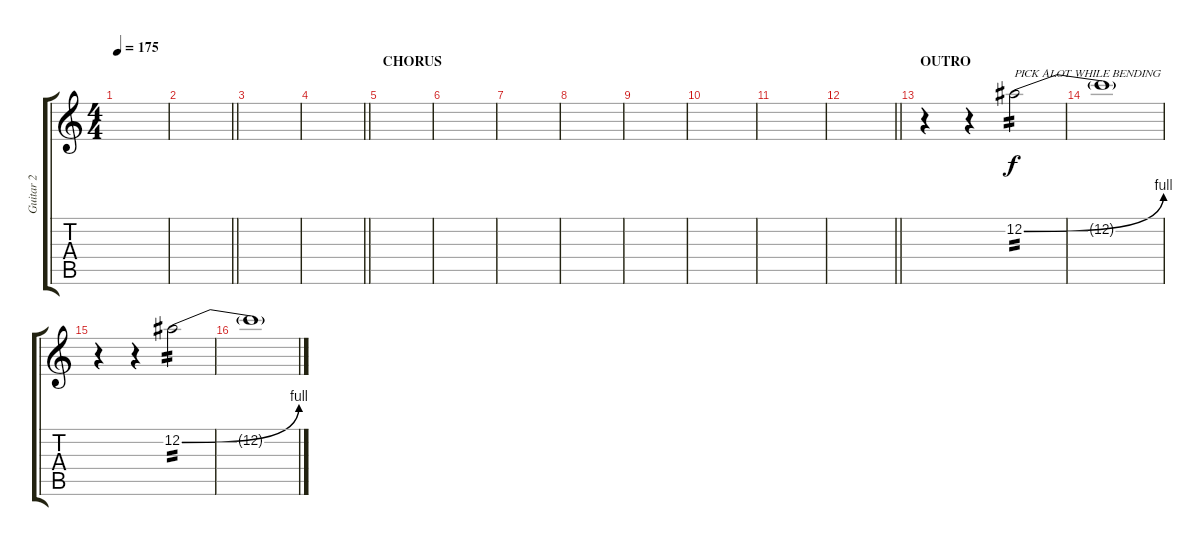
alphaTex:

\track ("Guitar 2" "Guitar 2") {instrument overdrivenguitar}
\staff {score tabs}
\tuning (Eb4 Bb3 Gb3 Db3 Ab2 Eb2) {hide}
\ts (4 4)
\tempo 175
\clef g2
\ks c
|
\barLineRight lightlight
|
|
\barLineRight lightlight
|
\section ("" "CHORUS")
|
|
|
|
|
|
|
\barLineRight lightlight
|
\section ("" "OUTRO")
r.4{volume 12} r.4 12.2{be (bend 0 0 60 4)}.2{txt "PICK ALOT WHILE BENDING" tp 2} |
12.2{t}.1 |
r.4 r.4 12.2{be (bend 0 0 60 4)}.2{tp 2} |
12.2{t}.1
